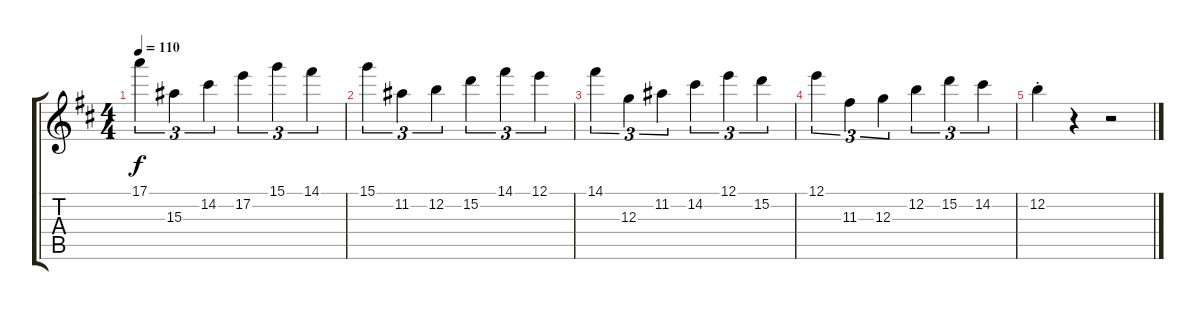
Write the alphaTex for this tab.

\track "" {instrument electricguitarmuted}
\staff {score tabs}
\tuning (E4 B3 G3 D3 A2 E2) {hide}
\ts (4 4)
\tempo 110
\clef g2
\ks bminor
17.1.4{tu (3 2) dy f} 15.3.4{tu (3 2)} 14.2.4{tu (3 2)} 17.2.4{tu (3 2)} 15.1.4{tu (3 2)} 14.1.4{tu (3 2)} |
15.1.4{tu (3 2)} 11.2.4{tu (3 2)} 12.2.4{tu (3 2)} 15.2.4{tu (3 2)} 14.1.4{tu (3 2)} 12.1.4{tu (3 2)} |
14.1.4{tu (3 2)} 12.3.4{tu (3 2)} 11.2.4{tu (3 2)} 14.2.4{tu (3 2)} 12.1.4{tu (3 2)} 15.2.4{tu (3 2)} |
12.1.4{tu (3 2)} 11.3.4{tu (3 2)} 12.3.4{tu (3 2)} 12.2.4{tu (3 2)} 15.2.4{tu (3 2)} 14.2.4{tu (3 2)} |
12.2{st}.4 r.4 r.2
